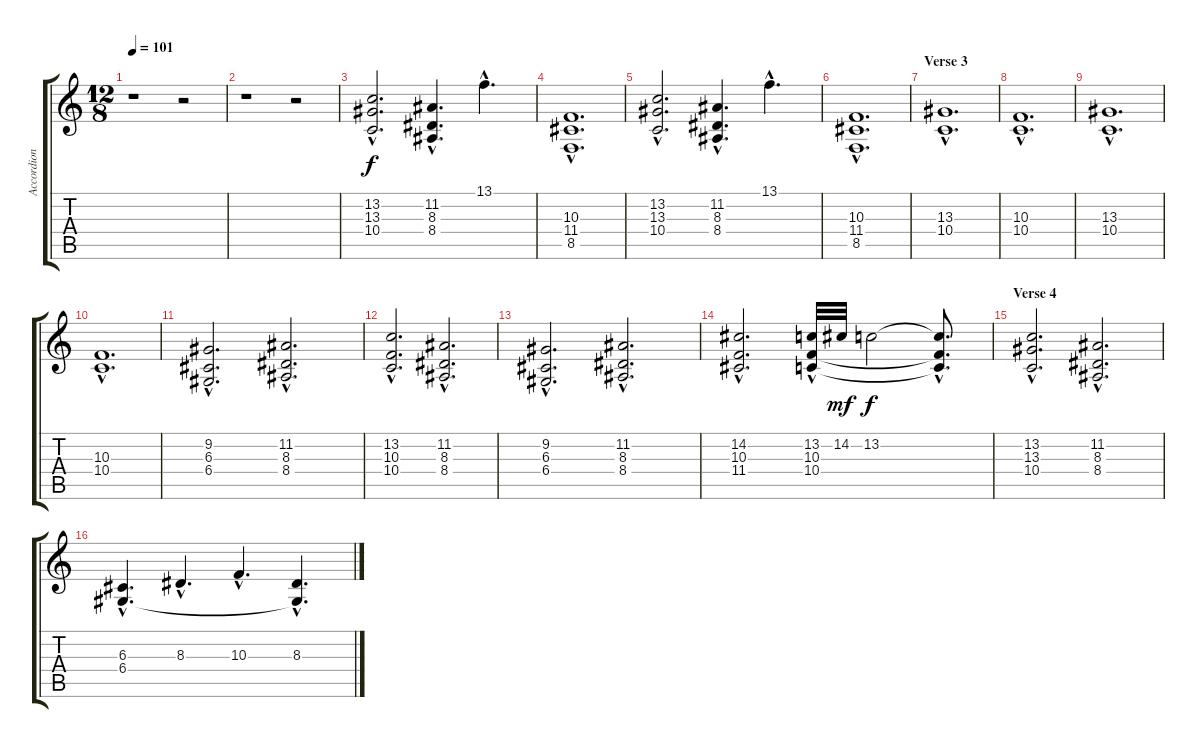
\track ("Accordion" "Accordion") {instrument accordion}
\staff {score tabs}
\tuning (E4 B3 G3 D3 A2 E2) {hide}
\ts (12 8)
\tempo 101
\clef g2
\ks c
r.1{dy f} r.2 |
r.1 r.2 |
(13.2{hac} 13.3{hac} 10.4{hac}).2{d} (11.2{hac} 8.3{hac} 8.4{hac}).4{d} 13.1{hac}.4{d} |
(10.3{hac} 11.4{hac} 8.5{hac}).1{d} |
(13.2{hac} 13.3{hac} 10.4{hac}).2{d} (11.2{hac} 8.3{hac} 8.4{hac}).4{d} 13.1{hac}.4{d} |
(10.3{hac} 11.4{hac} 8.5{hac}).1{d} |
\section ("" "Verse 3")
(13.3{hac} 10.4{hac}).1{d} |
(10.3{hac} 10.4{hac}).1{d} |
(13.3{hac} 10.4{hac}).1{d} |
(10.3{hac} 10.4{hac}).1{d} |
(9.2{hac} 6.3{hac} 6.4{hac}).2{d} (11.2{hac} 8.3{hac} 8.4{hac}).2{d} |
(13.2{hac} 10.3{hac} 10.4{hac}).2{d} (11.2{hac} 8.3{hac} 8.4{hac}).2{d} |
(9.2{hac} 6.3{hac} 6.4{hac}).2{d} (11.2{hac} 8.3{hac} 8.4{hac}).2{d} |
(14.2{hac} 10.3{hac} 11.4{hac}).2{d} (13.2 10.3{hac} 10.4{hac}).32 14.2.32{dy mf} 13.2.2{dy f} (13.2{hac t} 10.3{hac t} 10.4{hac t}).8{d} |
\section ("" "Verse 4")
(13.2{hac} 13.3{hac} 10.4{hac}).2{d} (11.2{hac} 8.3{hac} 8.4{hac}).2{d} |
(6.3{hac} 6.4).4{d} 8.3{hac}.4{d} 10.3{hac}.4{d} (8.3{hac} 6.4{hac t}).4{d}
